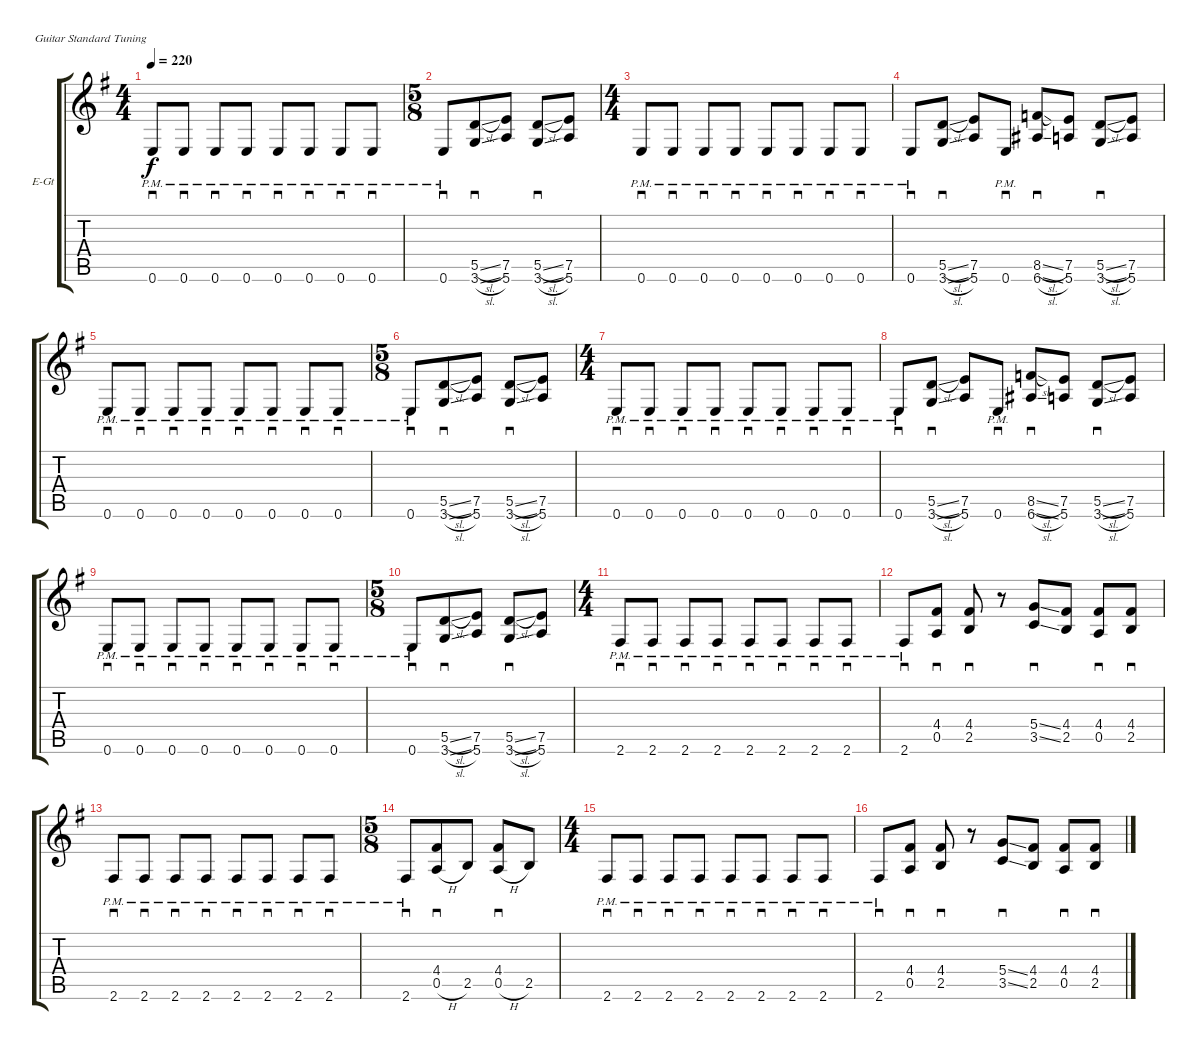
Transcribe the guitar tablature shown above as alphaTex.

\defaultSystemsLayout 4
\bracketExtendMode groupsimilarinstruments
\firstSystemTrackNameOrientation horizontal
\otherSystemsTrackNameOrientation horizontal
\chordDiagramsInScore
\track ("James H." "E-Gt") {instrument overdrivenguitar}
\staff {score tabs}
\tuning (E4 B3 G3 D3 A2 E2)
\ts (4 4)
\tempo 220
\clef g2
\ks g
0.6{pm}.8{sd dy f} 0.6{pm}.8{sd} 0.6{pm}.8{sd} 0.6{pm}.8{sd} 0.6{pm}.8{sd} 0.6{pm}.8{sd} 0.6{pm}.8{sd} 0.6{pm}.8{sd} |
\ts (5 8)
0.6{pm}.8{sd} (3.6{sl} 5.5{sl}).8{sd} (5.6 7.5).8 (3.6{sl} 5.5{sl}).8{sd} (5.6 7.5).8 |
\ts (4 4)
0.6{pm}.8{sd} 0.6{pm}.8{sd} 0.6{pm}.8{sd} 0.6{pm}.8{sd} 0.6{pm}.8{sd} 0.6{pm}.8{sd} 0.6{pm}.8{sd} 0.6{pm}.8{sd} |
0.6{pm}.8{sd} (3.6{sl} 5.5{sl}).8{sd} (5.6 7.5).8 0.6{pm}.8{sd} (6.6{sl} 8.5{sl}).8{sd} (5.6 7.5).8 (3.6{sl} 5.5{sl}).8{sd} (5.6 7.5).8 |
0.6{pm}.8{sd} 0.6{pm}.8{sd} 0.6{pm}.8{sd} 0.6{pm}.8{sd} 0.6{pm}.8{sd} 0.6{pm}.8{sd} 0.6{pm}.8{sd} 0.6{pm}.8{sd} |
\ts (5 8)
0.6{pm}.8{sd} (3.6{sl} 5.5{sl}).8{sd} (5.6 7.5).8 (3.6{sl} 5.5{sl}).8{sd} (5.6 7.5).8 |
\ts (4 4)
0.6{pm}.8{sd} 0.6{pm}.8{sd} 0.6{pm}.8{sd} 0.6{pm}.8{sd} 0.6{pm}.8{sd} 0.6{pm}.8{sd} 0.6{pm}.8{sd} 0.6{pm}.8{sd} |
0.6{pm}.8{sd} (3.6{sl} 5.5{sl}).8{sd} (5.6 7.5).8 0.6{pm}.8{sd} (6.6{sl} 8.5{sl}).8{sd} (5.6 7.5).8 (3.6{sl} 5.5{sl}).8{sd} (5.6 7.5).8 |
0.6{pm}.8{sd} 0.6{pm}.8{sd} 0.6{pm}.8{sd} 0.6{pm}.8{sd} 0.6{pm}.8{sd} 0.6{pm}.8{sd} 0.6{pm}.8{sd} 0.6{pm}.8{sd} |
\ts (5 8)
0.6{pm}.8{sd} (3.6{sl} 5.5{sl}).8{sd} (5.6 7.5).8 (3.6{sl} 5.5{sl}).8{sd} (5.6 7.5).8 |
\ts (4 4)
2.6{pm}.8{sd} 2.6{pm}.8{sd} 2.6{pm}.8{sd} 2.6{pm}.8{sd} 2.6{pm}.8{sd} 2.6{pm}.8{sd} 2.6{pm}.8{sd} 2.6{pm}.8{sd} |
2.6{pm}.8{sd} (0.5 4.4).8{sd} (2.5 4.4).8{sd} r.8 (3.5{ss} 5.4{ss}).8{sd} (4.4 2.5).8 (0.5 4.4).8{sd} (2.5 4.4).8{sd} |
2.6{pm}.8{sd} 2.6{pm}.8{sd} 2.6{pm}.8{sd} 2.6{pm}.8{sd} 2.6{pm}.8{sd} 2.6{pm}.8{sd} 2.6{pm}.8{sd} 2.6{pm}.8{sd} |
\ts (5 8)
2.6{pm}.8{sd} (0.5{h} 4.4).8{sd} 2.5.8 (0.5{h} 4.4).8{sd} 2.5.8 |
\ts (4 4)
2.6{pm}.8{sd} 2.6{pm}.8{sd} 2.6{pm}.8{sd} 2.6{pm}.8{sd} 2.6{pm}.8{sd} 2.6{pm}.8{sd} 2.6{pm}.8{sd} 2.6{pm}.8{sd} |
2.6{pm}.8{sd} (0.5 4.4).8{sd} (2.5 4.4).8{sd} r.8 (3.5{ss} 5.4{ss}).8{sd} (4.4 2.5).8 (0.5 4.4).8{sd} (2.5 4.4).8{sd}
